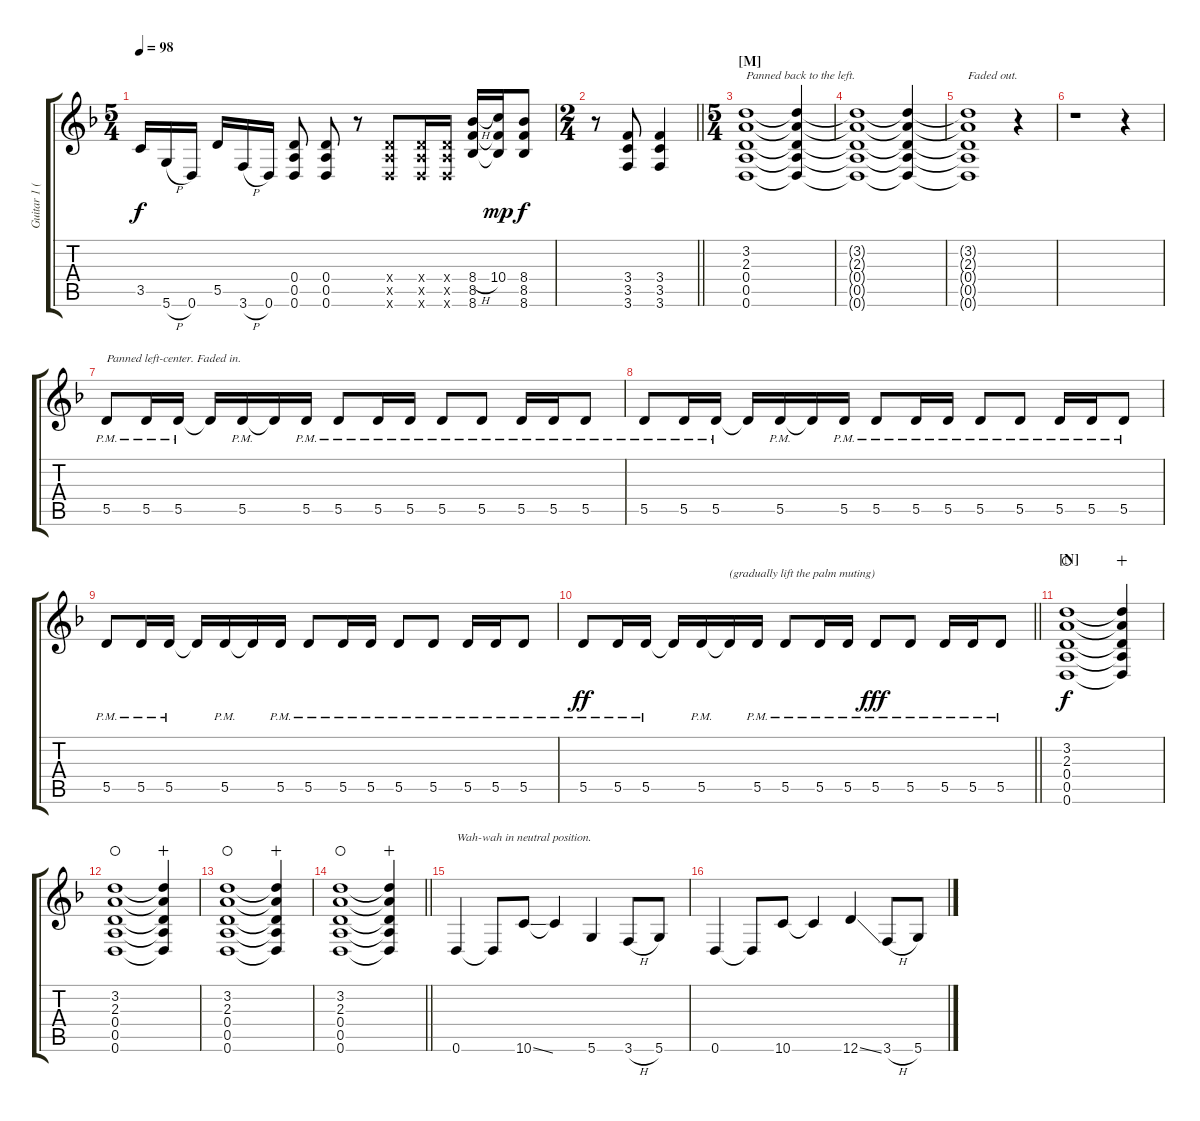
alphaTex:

\track ("Guitar 1 (left)" "Guitar 1 (") {instrument distortionguitar}
\staff {score tabs}
\tuning (E4 B3 G3 D3 A2 D2) {hide}
\ts (5 4)
\tempo 98
\clef g2
\ks dminor
3.5.16{dy f} 5.6{h}.16 0.6.16{beam split} 5.5.16{beam merge} 3.6{h}.16 0.6.16{beam split} (0.4 0.5 0.6).8{beam split} (0.4 0.5 0.6).8 r.8 (0.4{x} 0.5{x} 0.6{x}).8 (0.4{x} 0.5{x} 0.6{x}).16 (0.4{x} 0.5{x} 0.6{x}).16 (8.4{h} 8.5 8.6).16 (10.4 8.5{t} 8.6{t}).16{dy mp} (8.4 8.5 8.6).8{dy f} |
\ts (2 4)
\barLineRight lightlight
r.8 (3.4 3.5 3.6).8 (3.4 3.5 3.6).4 |
\ts (5 4)
\section ("" "[M]")
(3.2 2.3 0.4 0.5 0.6).1{txt "Panned back to the left." balance 2} (3.2{t} 2.3{t} 0.4{t} 0.5{t} 0.6{t}).4 |
(3.2{t} 2.3{t} 0.4{t} 0.5{t} 0.6{t}).1 (3.2{t} 2.3{t} 0.4{t} 0.5{t} 0.6{t}).4 |
(3.2{t} 2.3{t} 0.4{t} 0.5{t} 0.6{t}).1{txt "Faded out." volume 0} r.4 |
r.1 r.4 |
5.5{pm}.8{txt "Panned left-center. Faded in." volume 5 balance 7} 5.5{pm}.16{volume 11} 5.5{pm}.16 5.5{t}.16 5.5{pm}.16 5.5{t}.16 5.5{pm}.16 5.5{pm}.8 5.5{pm}.16 5.5{pm}.16 5.5{pm}.8 5.5{pm}.8 5.5{pm}.16 5.5{pm}.16 5.5{pm}.8 |
5.5{pm}.8 5.5{pm}.16 5.5{pm}.16 5.5{t}.16 5.5{pm}.16 5.5{t}.16 5.5{pm}.16 5.5{pm}.8 5.5{pm}.16 5.5{pm}.16 5.5{pm}.8 5.5{pm}.8 5.5{pm}.16 5.5{pm}.16 5.5{pm}.8 |
5.5{pm}.8 5.5{pm}.16 5.5{pm}.16 5.5{t}.16 5.5{pm}.16 5.5{t}.16 5.5{pm}.16 5.5{pm}.8 5.5{pm}.16 5.5{pm}.16 5.5{pm}.8 5.5{pm}.8 5.5{pm}.16 5.5{pm}.16 5.5{pm}.8 |
\barLineRight lightlight
5.5{pm}.8{dy ff} 5.5{pm}.16 5.5{pm}.16 5.5{t}.16 5.5{pm}.16 5.5{t}.16{txt "(gradually lift the palm muting)"} 5.5{pm}.16 5.5{pm}.8 5.5{pm}.16 5.5{pm}.16 5.5{pm}.8{dy fff} 5.5{pm}.8 5.5{pm}.16 5.5{pm}.16 5.5{pm}.8 |
\section ("" "[N]")
(3.2 2.3 0.4 0.5 0.6).1{dy f waho} (3.2{t} 2.3{t} 0.4{t} 0.5{t} 0.6{t}).4{wahc} |
(3.2 2.3 0.4 0.5 0.6).1{waho} (3.2{t} 2.3{t} 0.4{t} 0.5{t} 0.6{t}).4{wahc} |
(3.2 2.3 0.4 0.5 0.6).1{waho} (3.2{t} 2.3{t} 0.4{t} 0.5{t} 0.6{t}).4{wahc} |
\barLineRight lightlight
(3.2 2.3 0.4 0.5 0.6).1{waho} (3.2{t} 2.3{t} 0.4{t} 0.5{t} 0.6{t}).4{wahc} |
0.6.4{txt "Wah-wah in neutral position."} 0.6{t}.8 10.6{ss}.8 10.6{t}.4 5.6.4 3.6{h}.8 5.6.8 |
0.6.4 0.6{t}.8 10.6.8 10.6{t}.4 12.6{ss}.4 3.6{h}.8 5.6.8
